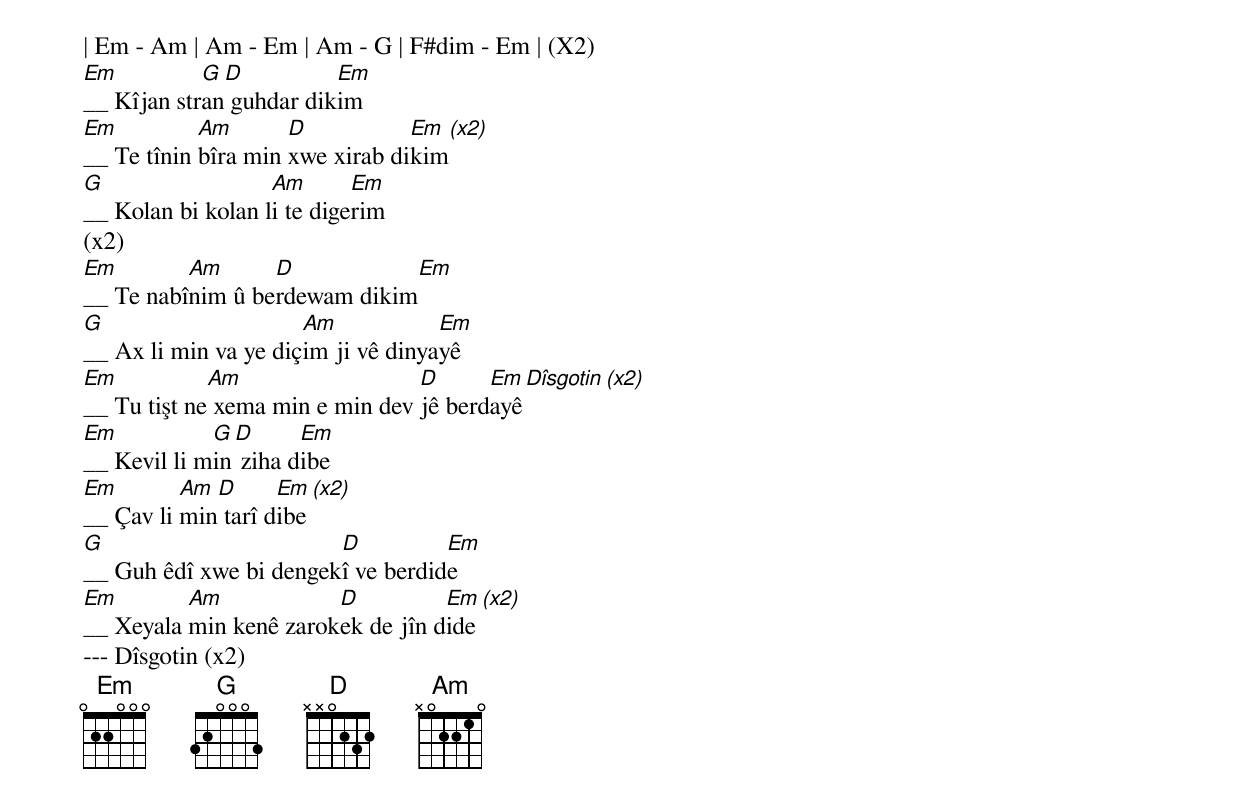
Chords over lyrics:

| Em - Am | Am - Em | Am - G | F#dim - Em | (X2)
Em          G D          Em
__ Kîjan stran guhdar dikim
Em          Am       D           Em                 (x2)
__ Te tînin bîra min xwe xirab dikim
G                  Am       Em
__ Kolan bi kolan li te digerim
(x2)
Em        Am      D             Em
__ Te nabînim û berdewam dikim
G                     Am            Em
__ Ax li min va ye diçim ji vê dinyayê
Em           Am                  D      Em                    Dîsgotin (x2)
__ Tu tişt ne xema min e min dev jê berdayê
Em           G D      Em
__ Kevil li min ziha dibe
Em        Am D      Em                (x2)
__ Çav li min tarî dibe
G                       D          Em
__ Guh êdî xwe bi dengekî ve berdide
Em        Am            D          Em                      (x2)
__ Xeyala min kenê zarokek de jîn dide
--- Dîsgotin (x2)
